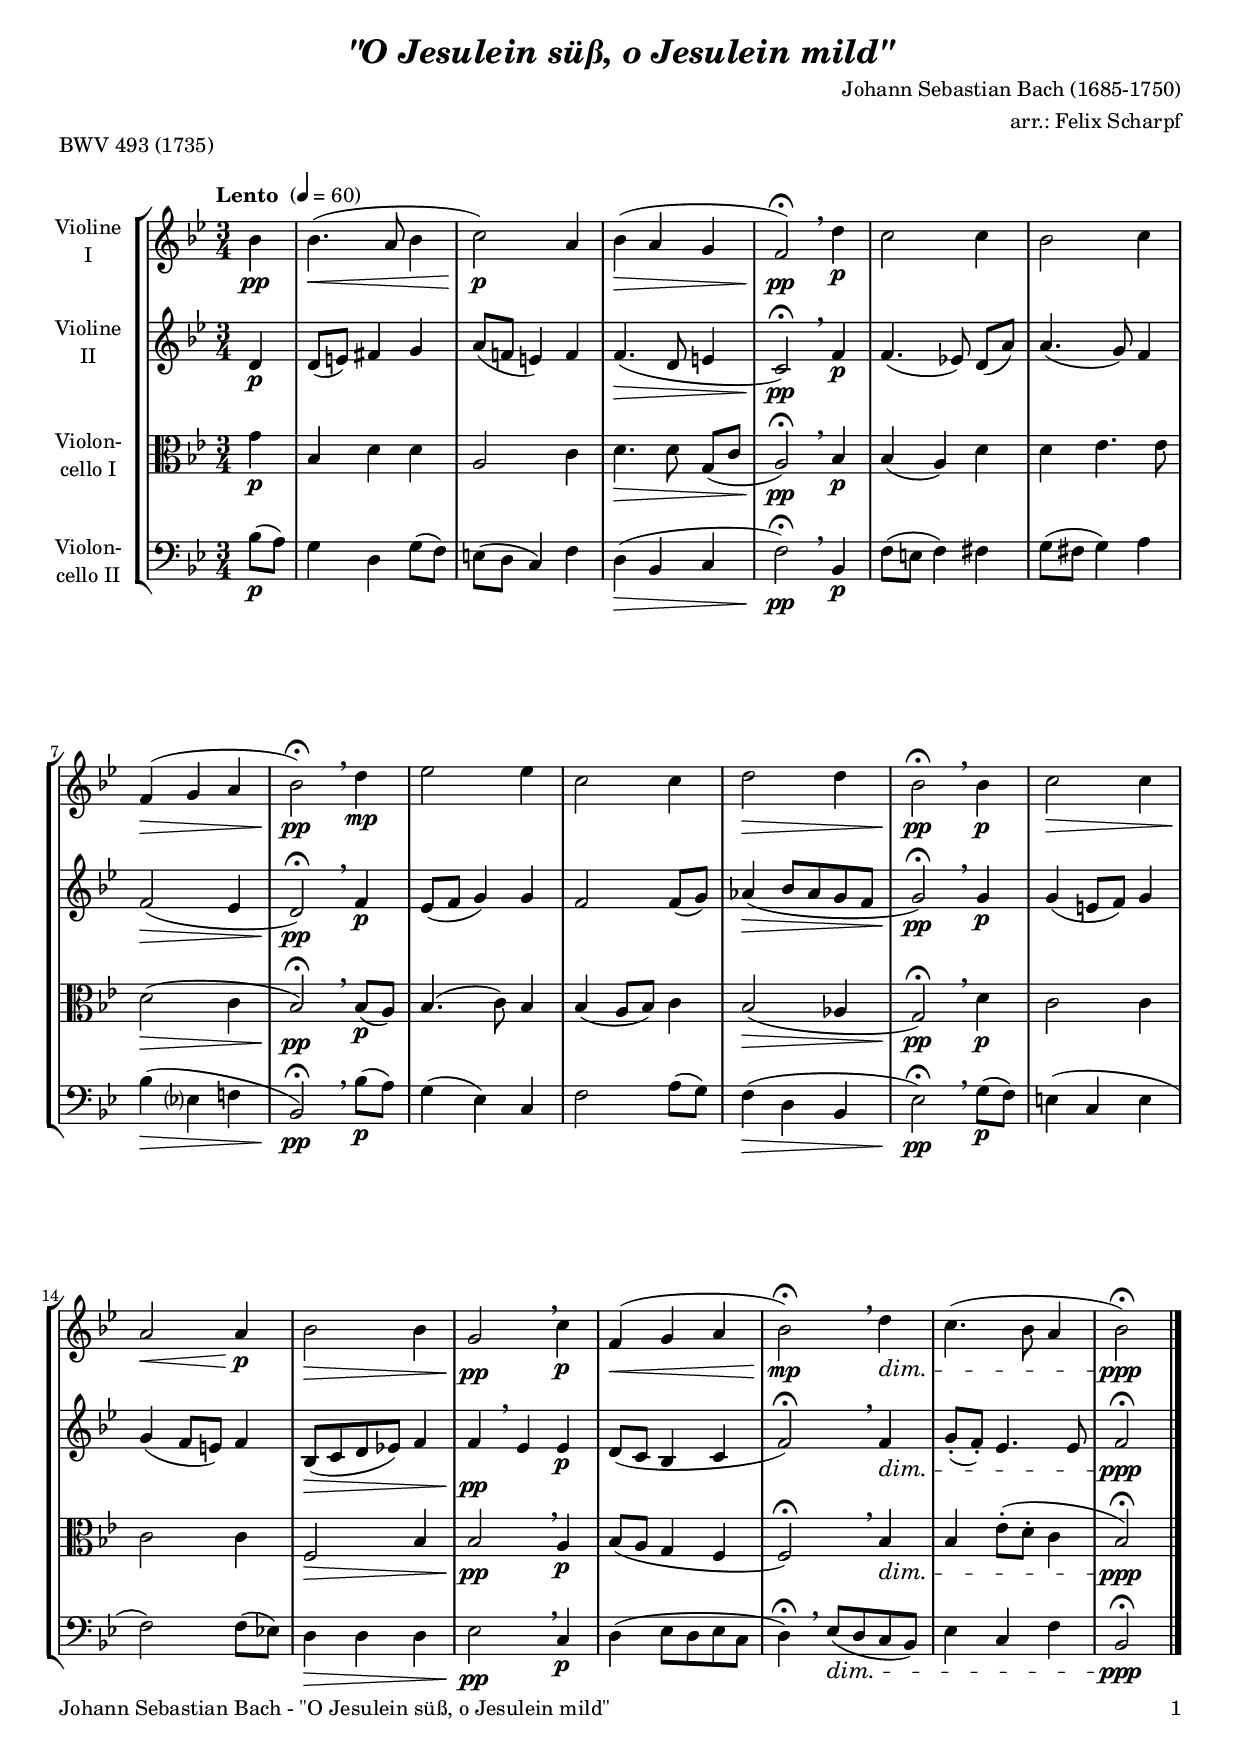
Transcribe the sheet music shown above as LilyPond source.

\version "2.24.1"
\include "deutsch.ly"

#(set-global-staff-size 18)

\header {
  title     = \markup \bold \italic "\"O Jesulein süß, o Jesulein mild\""
  composer  = "Johann Sebastian Bach (1685-1750)"
  arranger  = "arr.: Felix Scharpf"
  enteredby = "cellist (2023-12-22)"
  piece     = "BWV 493 (1735)"
}

voiceconsts = {
  \key b \major
  \time 3/4
  \clef "treble"
%  \numericTimeSignature
  \compressEmptyMeasures
  % Set default beaming for all staves
  \set Timing.beamExceptions = #'()
  \set Timing.baseMoment     = #(ly:make-moment 1 4)
  \set Timing.beatStructure  = #'(1 1 1)
  \tempo "Lento " 4=60
}

mist = "string ensemble 1"
mivl = "violin"
miba = "cello"
mipz = "pizzicato strings"

va = \relative c'' {
  \voiceconsts

  \partial 4 b4\pp
  b4.(\< a8 b4
  c2)\!\p a4
  b(\> a g
  f2)\!\fermata\pp \breathe d'4\p

  c2 c4
  b2 c4
  f,(\> g a
  b2)\!\fermata\pp \breathe d4\mp

  es2 es4
  c2 c4
  d2\> d4
  b2\!\fermata\pp \breathe b4\p
  c2\> c4
  a2\!\< a4\!\p

  b2\> b4
  g2\!\pp \breathe c4\p
  f,(\< g a
  b2)\!\fermata\mp \breathe d4\dim
  c4.( b8 a4
  \partial 2 b2)\fermata\ppp \bar "|."
}

vb = \relative c' {
  \voiceconsts

  \partial 4 d4\p
  d8( e) fis4 g
  a8( f! e4) f
  f4.(\> d8 e4
  c2)\!\fermata\pp \breathe f4\p

  f4.( es!8) d( a')
  a4.( g8) f4
  f2(\> es4
  d2)\fermata\pp \breathe f4\p

  es8( f g4) g
  f2 f8( g)
  as4(\> b8[ as g f]
  g2)\!\fermata\pp \breathe g4\p
  g( e8 f) g4
  g( f8 e) f4

  b,8([\> c d es!]) f4
  f\!\pp \breathe es es\p
  d8( c b4 c
  f2)\fermata \breathe f4\dim
  g8(-. f)-. es4. es8
  \partial 2 f2\fermata\ppp \bar "|."
}

vc = \relative c'' {
  \voiceconsts
  \clef "alto"
  
  \partial 4 g4\p
  b, d d
  a2 c4
  d4.\> d8 g,( c
  a2)\!\fermata\pp \breathe b4\p

  b( a) d
  d es4. es8
  d2(\> c4
  b2)\!\fermata\pp \breathe b8(\p a)

  b4.( c8) b4
  b( a8 b) c4
  b2(\> as4
  g2)\!\fermata\pp \breathe d'4\p
  c2 c4
  c2 c4

  f,2\> b4
  b2\!\pp \breathe a4\p
  b8( a g4 f
  f2)\fermata \breathe b4\dim
  b es8(-. d-. c4
  \partial 2 b2)\fermata\ppp \bar "|."
}

vd = \relative c' {
  \voiceconsts
  \clef "bass"
  
  \partial 4 b8(\p a)
  g4 d g8( f)
  e( d c4) f
  d(\> b c
  f2)\!\fermata\pp \breathe b,4\p

  f'8( e f4) fis
  g8( fis g4) a
  b(\> es,? f!
  b,2)\!\fermata\pp \breathe b'8(\p a)

  g4( es) c
  f2 a8( g)
  f4(\> d b
  es2)\!\fermata\pp \breathe g8(\p f)
  e4( c e
  f2) f8( es!)

  d4\> d d
  es2\!\pp \breathe c4\p
  d( es8[ d es c]
  d4)\fermata \breathe es8([\dim d c b])
  es4 c f
  \partial 2 b,2\fermata\ppp \bar "|."
}


music = \new StaffGroup <<
      \new Staff {
	\set Staff.midiInstrument = \mivl
	\set Staff.instrumentName = \markup \center-column { "Violine" "I" }
	\transpose b b { \va }
      }

      \new Staff {
	\set Staff.midiInstrument = \mivl
	\set Staff.instrumentName = \markup \center-column { "Violine" "II" }
	\transpose b b { \vb }
      }

      \new Staff {
	\set Staff.midiInstrument = \miba
	\set Staff.instrumentName = \markup \center-column { "Violon-" "cello I" }
	\transpose b b { \vc }
      }

      \new Staff {
	\set Staff.midiInstrument = \miba
	\set Staff.instrumentName = \markup \center-column { "Violon-" "cello II" }
	\transpose b b { \vd }
      }
>>

\book {
   \paper {
    print-page-number = ##t
    print-first-page-number = ##t
    ragged-last-bottom = ##f
    oddHeaderMarkup = \markup \null
    evenHeaderMarkup = \markup \null
    oddFooterMarkup = \markup {
      \fill-line {
        \if \should-print-page-number
        "Johann Sebastian Bach - \"O Jesulein süß, o Jesulein mild\"" \fromproperty #'page:page-number-string
      }
    }
    evenFooterMarkup = \oddFooterMarkup
  } \score {
    \music
    \layout {}
  }

  \score {
    \unfoldRepeats \music

    \midi {
      \context {
        \Score
      }
    }
  }
}